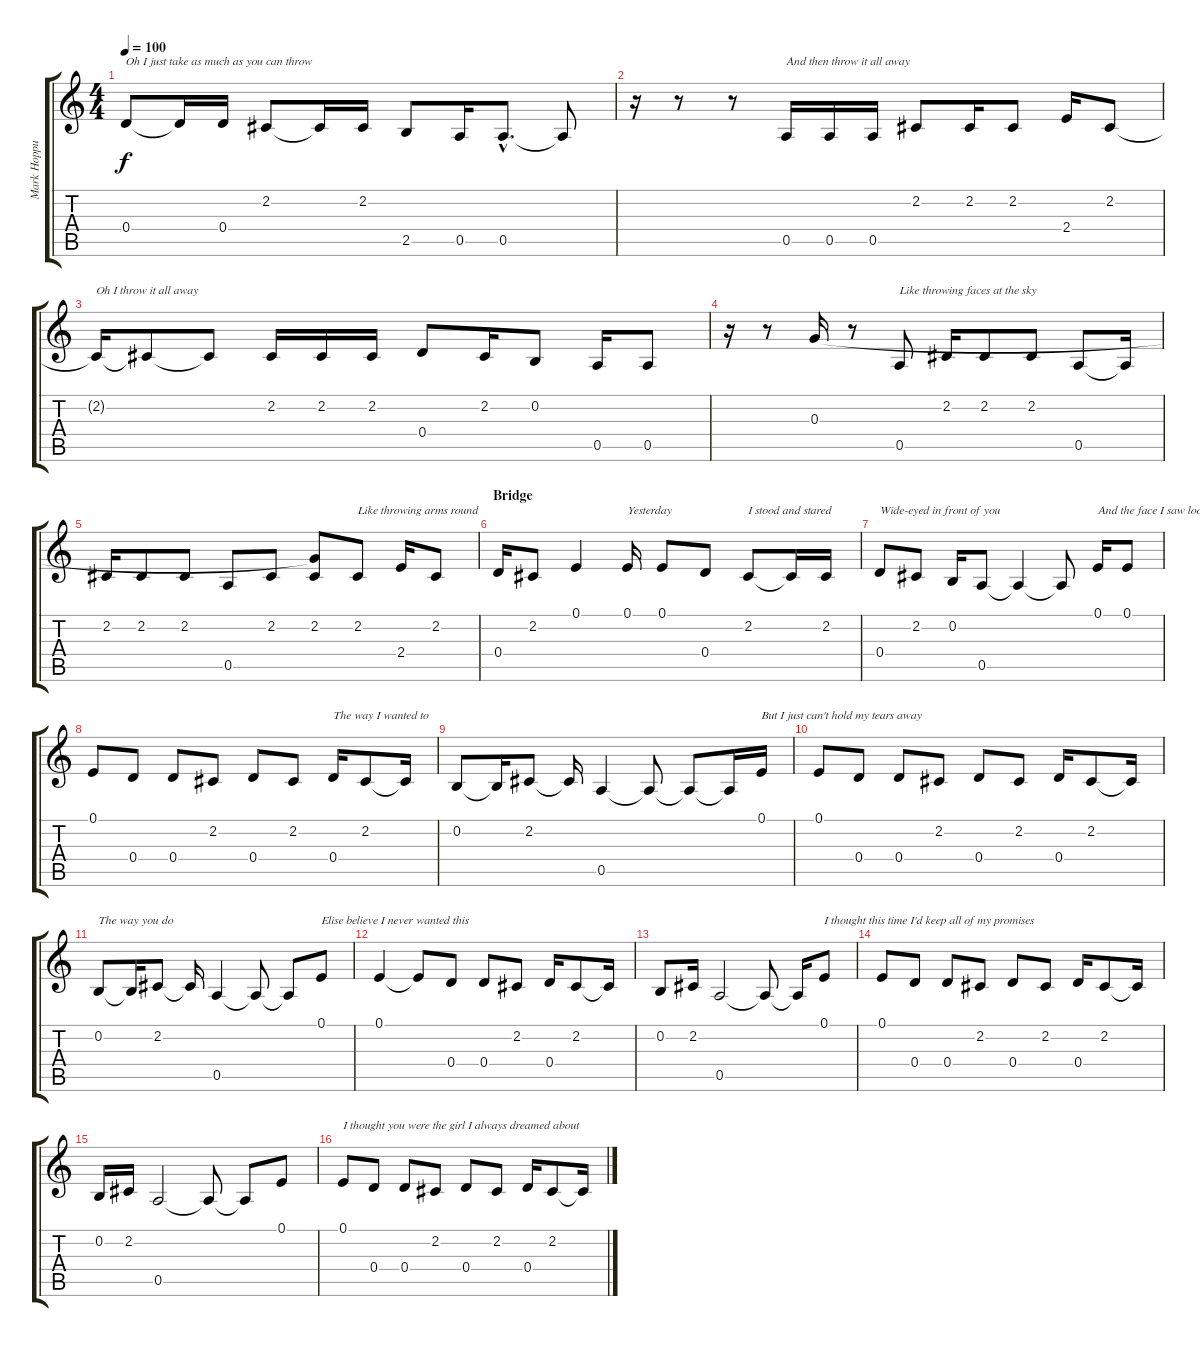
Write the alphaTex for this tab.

\track ("Mark Hoppus (Vocals)" "Mark Hoppu") {instrument bassoon}
\staff {score tabs}
\tuning (E4 B3 G4 D4 A3 E3) {hide}
\ts (4 4)
\tempo 100
\clef g2
\ks c
0.4.8{txt "Oh I just take as much as you can throw" dy f} 0.4{t}.16 0.4.16 2.2.8 2.2{t}.16 2.2.16 2.5.8 0.5.16 0.5{hac}.8{d} 0.5{t}.8 |
r.16 r.8 r.8 0.5.16{txt "And then throw it all away"} 0.5.16 0.5.16 2.2.8 2.2.16 2.2.8 2.4.16 2.2.8 |
2.2{t}.16{txt "Oh I throw it all away"} 2.2{t}.8 2.2{t}.8 2.2.16 2.2.16 2.2.16 0.4.8 2.2.16 0.2.8 0.5.16 0.5.8 |
r.16 r.8 0.3.16 r.8 0.5.8{txt "Like throwing faces at the sky"} 2.2.16 2.2.8 2.2.8 0.5.8 0.5{t}.16 |
2.2.16 2.2.8 2.2.8 0.5.8 2.2.8 (2.2 0.3{t}).8 2.2.8{txt "Like throwing arms round"} 2.4.16 2.2.8 |
\section ("" "Bridge")
0.4.16 2.2.8 0.1.4 0.1.16{txt "Yesterday"} 0.1.8 0.4.8 2.2.8{txt "I stood and stared"} 2.2{t}.16 2.2.16 |
0.4.8{txt "Wide-eyed in front of you"} 2.2.8 0.2.16 0.5.8 0.5{t}.4 0.5{t}.8 0.1.16{txt "And the face I saw looked back"} 0.1.8 |
0.1.8 0.4.8 0.4.8 2.2.8 0.4.8 2.2.8 0.4.16{txt "The way I wanted to"} 2.2.8 2.2{t}.16 |
0.2.8 0.2{t}.16 2.2.8 2.2{t}.16 0.5.4 0.5{t}.8 0.5{t}.8 0.5{t}.16 0.1.16{txt "But I just can't hold my tears away"} |
0.1.8 0.4.8 0.4.8 2.2.8 0.4.8 2.2.8 0.4.16 2.2.8 2.2{t}.16 |
0.2.8{txt "The way you do"} 0.2{t}.16 2.2.8 2.2{t}.16 0.5.4 0.5{t}.8 0.5{t}.8 0.1.8{txt "Elise believe I never wanted this"} |
0.1.4 0.1{t}.8 0.4.8 0.4.8 2.2.8 0.4.16 2.2.8 2.2{t}.16 |
0.2.8 2.2.16 0.5.2 0.5{t}.8 0.5{t}.16 0.1.8{txt "I thought this time I'd keep all of my promises"} |
0.1.8 0.4.8 0.4.8 2.2.8 0.4.8 2.2.8 0.4.16 2.2.8 2.2{t}.16 |
0.2.16 2.2.16 0.5.2 0.5{t}.8 0.5{t}.8 0.1.8 |
0.1.8{txt "I thought you were the girl I always dreamed about"} 0.4.8 0.4.8 2.2.8 0.4.8 2.2.8 0.4.16 2.2.8 2.2{t}.16
